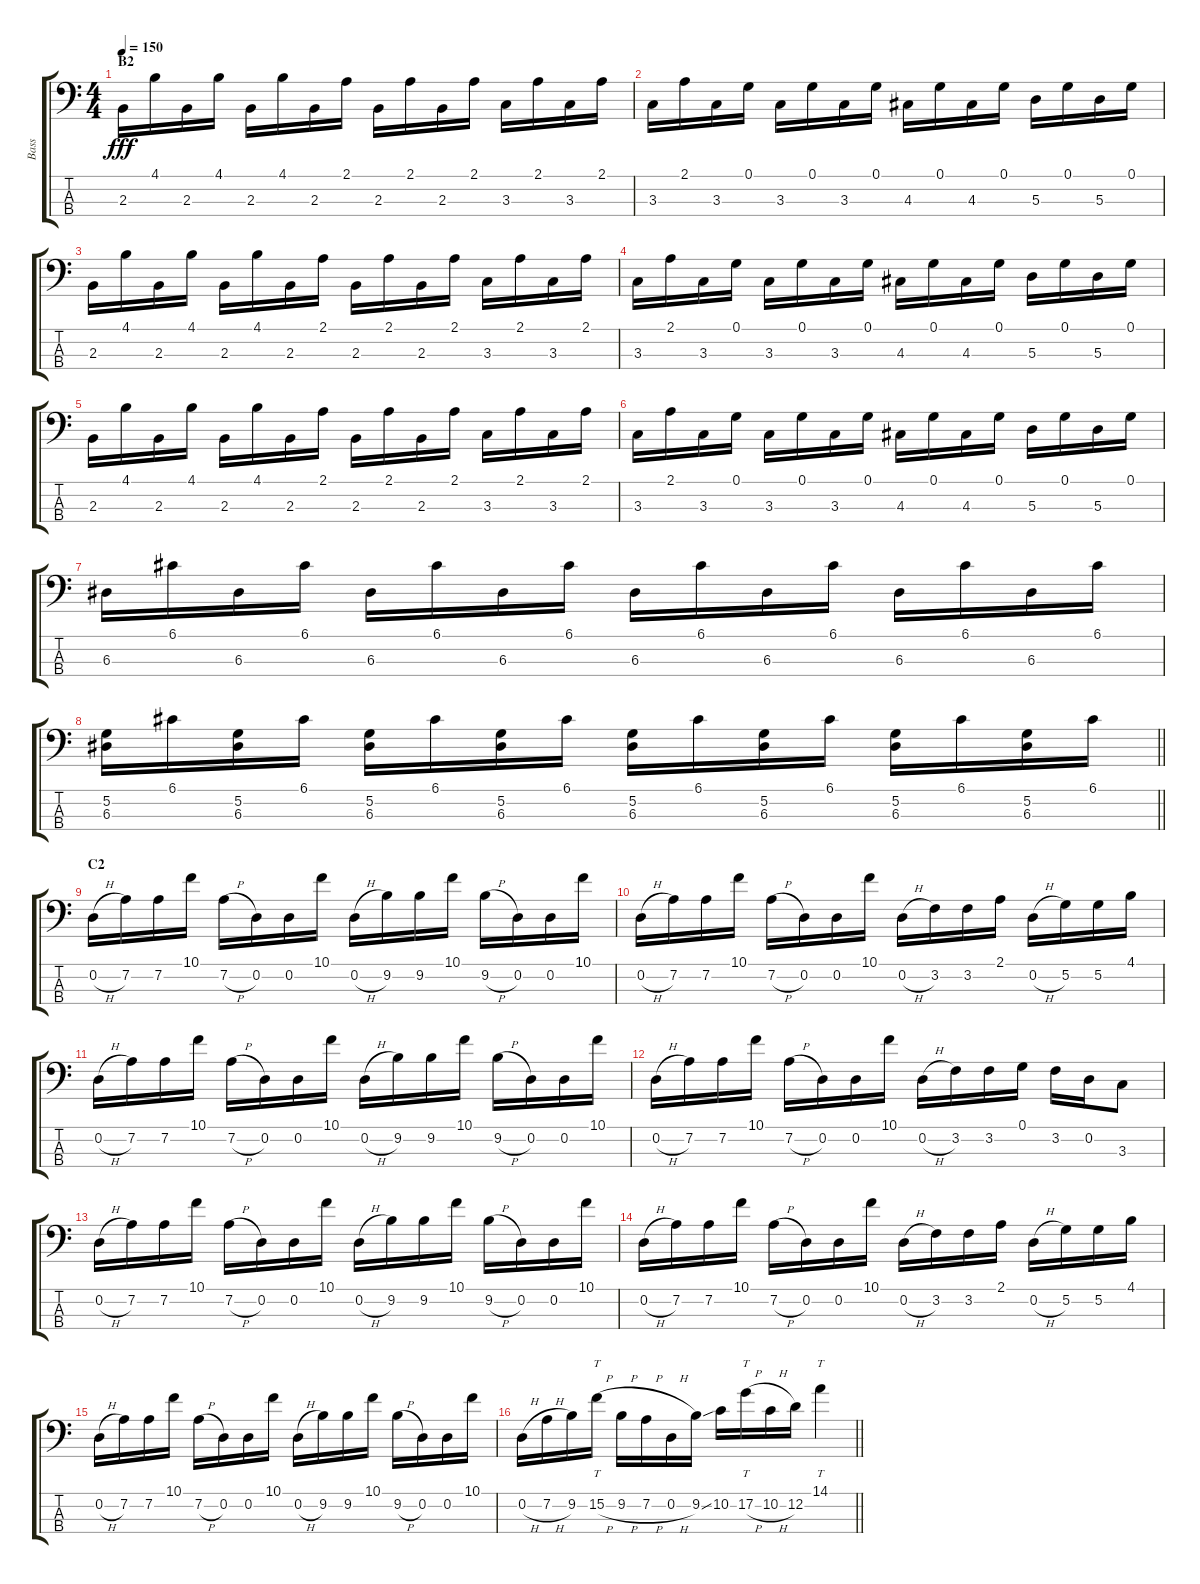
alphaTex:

\track ("Bass" "Bass") {instrument electricbassfinger}
\staff {score tabs}
\tuning (G2 D2 A1 E1) {hide}
\ts (4 4)
\section ("" "B2")
\tempo 150
\clef f4
\ks c
2.3.16{dy fff instrument slapbass1} 4.1.16 2.3.16 4.1.16 2.3.16 4.1.16 2.3.16 2.1.16 2.3.16 2.1.16 2.3.16 2.1.16 3.3.16 2.1.16 3.3.16 2.1.16 |
3.3.16 2.1.16 3.3.16 0.1.16 3.3.16 0.1.16 3.3.16 0.1.16 4.3.16 0.1.16 4.3.16 0.1.16 5.3.16 0.1.16 5.3.16 0.1.16 |
2.3.16 4.1.16 2.3.16 4.1.16 2.3.16 4.1.16 2.3.16 2.1.16 2.3.16 2.1.16 2.3.16 2.1.16 3.3.16 2.1.16 3.3.16 2.1.16 |
3.3.16 2.1.16 3.3.16 0.1.16 3.3.16 0.1.16 3.3.16 0.1.16 4.3.16 0.1.16 4.3.16 0.1.16 5.3.16 0.1.16 5.3.16 0.1.16 |
2.3.16 4.1.16 2.3.16 4.1.16 2.3.16 4.1.16 2.3.16 2.1.16 2.3.16 2.1.16 2.3.16 2.1.16 3.3.16 2.1.16 3.3.16 2.1.16 |
3.3.16 2.1.16 3.3.16 0.1.16 3.3.16 0.1.16 3.3.16 0.1.16 4.3.16 0.1.16 4.3.16 0.1.16 5.3.16 0.1.16 5.3.16 0.1.16 |
6.3.16 6.1.16 6.3.16 6.1.16 6.3.16 6.1.16 6.3.16 6.1.16 6.3.16 6.1.16 6.3.16 6.1.16 6.3.16 6.1.16 6.3.16 6.1.16 |
\barLineRight lightlight
(5.2 6.3).16 6.1.16 (5.2 6.3).16 6.1.16 (5.2 6.3).16 6.1.16 (5.2 6.3).16 6.1.16 (5.2 6.3).16 6.1.16 (5.2 6.3).16 6.1.16 (5.2 6.3).16 6.1.16 (5.2 6.3).16 6.1.16 |
\section ("" "C2")
0.2{h}.16{instrument slapbass1} 7.2.16 7.2.16 10.1.16 7.2{h}.16 0.2.16 0.2.16 10.1.16 0.2{h}.16 9.2.16 9.2.16 10.1.16 9.2{h}.16 0.2.16 0.2.16 10.1.16 |
0.2{h}.16 7.2.16 7.2.16 10.1.16 7.2{h}.16 0.2.16 0.2.16 10.1.16 0.2{h}.16 3.2.16 3.2.16 2.1.16 0.2{h}.16 5.2.16 5.2.16 4.1.16 |
0.2{h}.16 7.2.16 7.2.16 10.1.16 7.2{h}.16 0.2.16 0.2.16 10.1.16 0.2{h}.16 9.2.16 9.2.16 10.1.16 9.2{h}.16 0.2.16 0.2.16 10.1.16 |
0.2{h}.16 7.2.16 7.2.16 10.1.16 7.2{h}.16 0.2.16 0.2.16 10.1.16 0.2{h}.16 3.2.16 3.2.16 0.1.16 3.2.16 0.2.16 3.3.8 |
0.2{h}.16 7.2.16 7.2.16 10.1.16 7.2{h}.16 0.2.16 0.2.16 10.1.16 0.2{h}.16 9.2.16 9.2.16 10.1.16 9.2{h}.16 0.2.16 0.2.16 10.1.16 |
0.2{h}.16 7.2.16 7.2.16 10.1.16 7.2{h}.16 0.2.16 0.2.16 10.1.16 0.2{h}.16 3.2.16 3.2.16 2.1.16 0.2{h}.16 5.2.16 5.2.16 4.1.16 |
0.2{h}.16 7.2.16 7.2.16 10.1.16 7.2{h}.16 0.2.16 0.2.16 10.1.16 0.2{h}.16 9.2.16 9.2.16 10.1.16 9.2{h}.16 0.2.16 0.2.16 10.1.16 |
\barLineRight lightlight
0.2{h}.16{instrument electricbassfinger} 7.2{h}.16 9.2.16 15.2{h}.16{tt} 9.2{h}.16 7.2{h}.16 0.2{h}.16 9.2{ss}.16 10.2.16 17.2{h}.16{tt} 10.2{h}.16 12.2.16 14.1.4{tt}
